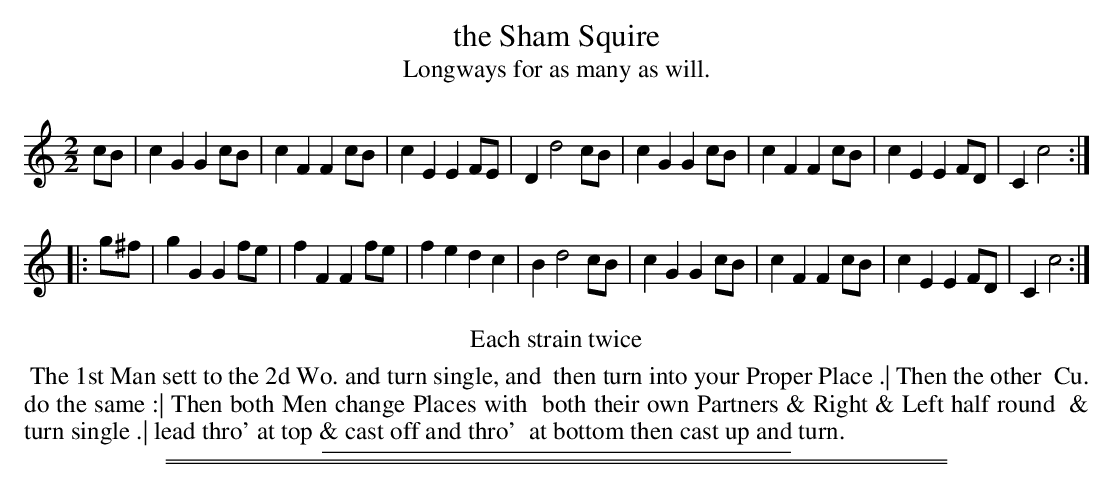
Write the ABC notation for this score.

X:1
T: the Sham Squire
T: Longways for as many as will.
M: 2/2	% Actually just "2" in the book.
L: 1/8
K: C
cB |\
c2G2 G2cB | c2F2 F2cB | c2E2 E2FE | D2 d4 cB |\
c2G2 G2cB | c2F2 F2cB | c2E2 E2FD | C2 c4 :|
|: g^f |\
g2G2 G2fe | f2F2 F2fe | f2e2 d2c2 | B2 d4 cB |\
c2G2 G2cB | c2F2 F2cB | c2E2 E2FD | C2 c4 :|
